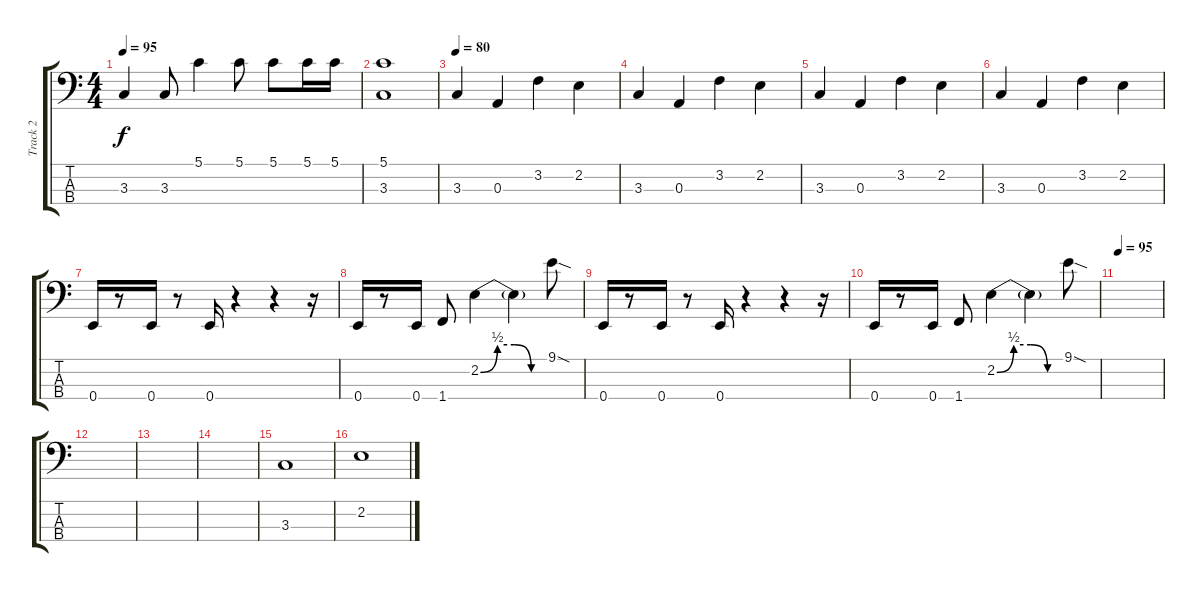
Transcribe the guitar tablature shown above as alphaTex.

\track ("Track 2" "Track 2") {instrument electricbassfinger}
\staff {score tabs}
\tuning (G2 D2 A1 E1) {hide}
\ts (4 4)
\tempo 95
\clef f4
\ks c
3.3.4{dy f} 3.3.8 5.1.4 5.1.8 5.1.8 5.1.16 5.1.16 |
(5.1 3.3).1 |
\tempo 80
3.3.4 0.3.4 3.2.4 2.2.4 |
3.3.4 0.3.4 3.2.4 2.2.4 |
3.3.4 0.3.4 3.2.4 2.2.4 |
3.3.4 0.3.4 3.2.4 2.2.4 |
0.4.16 r.8 0.4.16 r.8 0.4.16 r.4 r.4 r.16 |
0.4.16 r.8 0.4.16 1.4.8 2.2{be (custom 0 0 15 2 30 2 45 0 60 0)}.4 2.2{t}.4 9.1{sod}.8 |
0.4.16 r.8 0.4.16 r.8 0.4.16 r.4 r.4 r.16 |
0.4.16 r.8 0.4.16 1.4.8 2.2{be (custom 0 0 15 2 30 2 45 0 60 0)}.4 2.2{t}.4 9.1{sod}.8 |
\tempo 95
|
|
|
|
3.3.1 |
2.2.1
